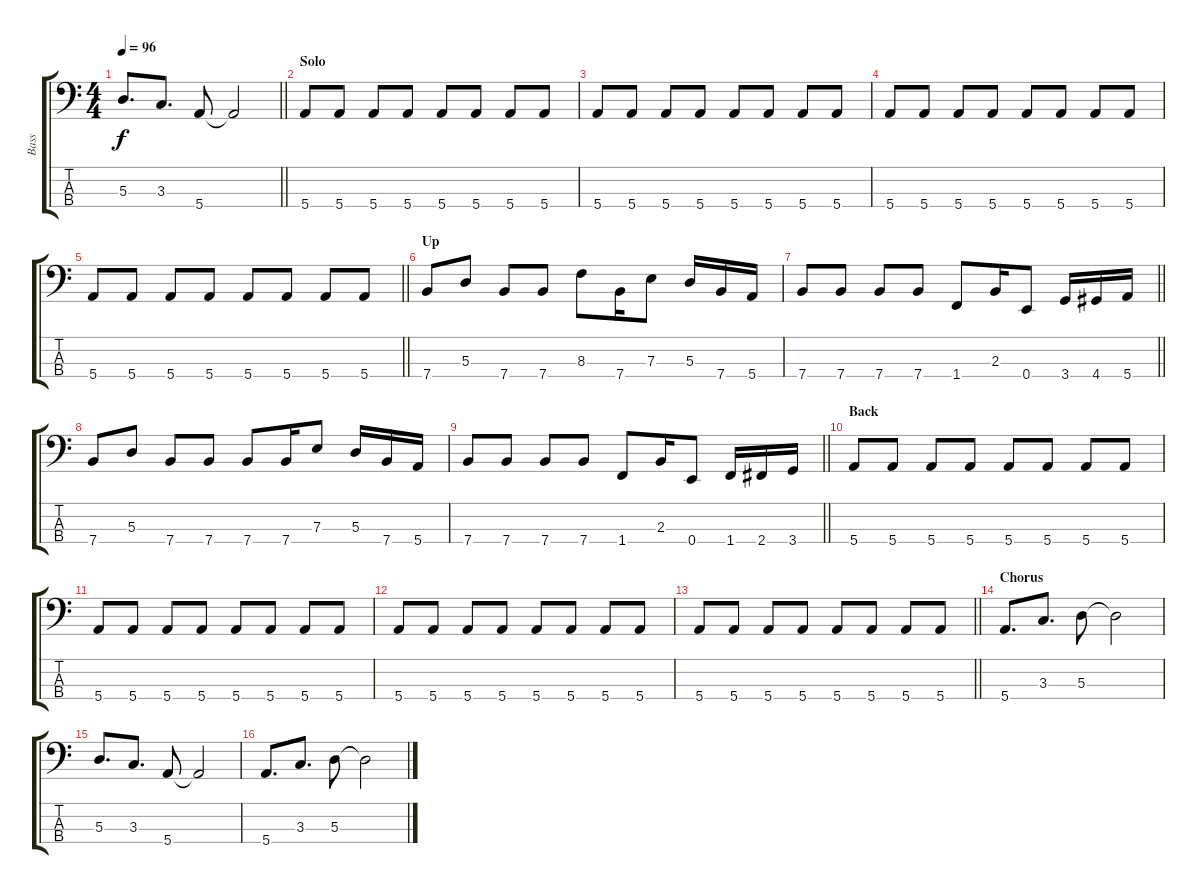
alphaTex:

\track ("Bass" "Bass") {instrument electricbassfinger}
\staff {score tabs}
\tuning (G2 D2 A1 E1) {hide}
\ts (4 4)
\tempo 96
\clef f4
\barLineRight lightlight
\ks c
5.3.8{d dy f} 3.3.8{d} 5.4.8 5.4{t}.2 |
\section ("" "Solo")
5.4.8 5.4.8 5.4.8 5.4.8 5.4.8 5.4.8 5.4.8 5.4.8 |
5.4.8 5.4.8 5.4.8 5.4.8 5.4.8 5.4.8 5.4.8 5.4.8 |
5.4.8 5.4.8 5.4.8 5.4.8 5.4.8 5.4.8 5.4.8 5.4.8 |
\barLineRight lightlight
5.4.8 5.4.8 5.4.8 5.4.8 5.4.8 5.4.8 5.4.8 5.4.8 |
\section ("" "Up")
7.4.8 5.3.8 7.4.8 7.4.8 8.3.8 7.4.16 7.3.8 5.3.16 7.4.16 5.4.16 |
\barLineRight lightlight
7.4.8 7.4.8 7.4.8 7.4.8 1.4.8 2.3.16 0.4.8 3.4.16 4.4.16 5.4.16 |
7.4.8 5.3.8 7.4.8 7.4.8 7.4.8 7.4.16 7.3.8 5.3.16 7.4.16 5.4.16 |
\barLineRight lightlight
7.4.8 7.4.8 7.4.8 7.4.8 1.4.8 2.3.16 0.4.8 1.4.16 2.4.16 3.4.16 |
\section ("" "Back")
5.4.8 5.4.8 5.4.8 5.4.8 5.4.8 5.4.8 5.4.8 5.4.8 |
5.4.8 5.4.8 5.4.8 5.4.8 5.4.8 5.4.8 5.4.8 5.4.8 |
5.4.8 5.4.8 5.4.8 5.4.8 5.4.8 5.4.8 5.4.8 5.4.8 |
\barLineRight lightlight
5.4.8 5.4.8 5.4.8 5.4.8 5.4.8 5.4.8 5.4.8 5.4.8 |
\section ("" "Chorus")
5.4.8{d} 3.3.8{d} 5.3.8 5.3{t}.2 |
5.3.8{d} 3.3.8{d} 5.4.8 5.4{t}.2 |
5.4.8{d} 3.3.8{d} 5.3.8 5.3{t}.2
